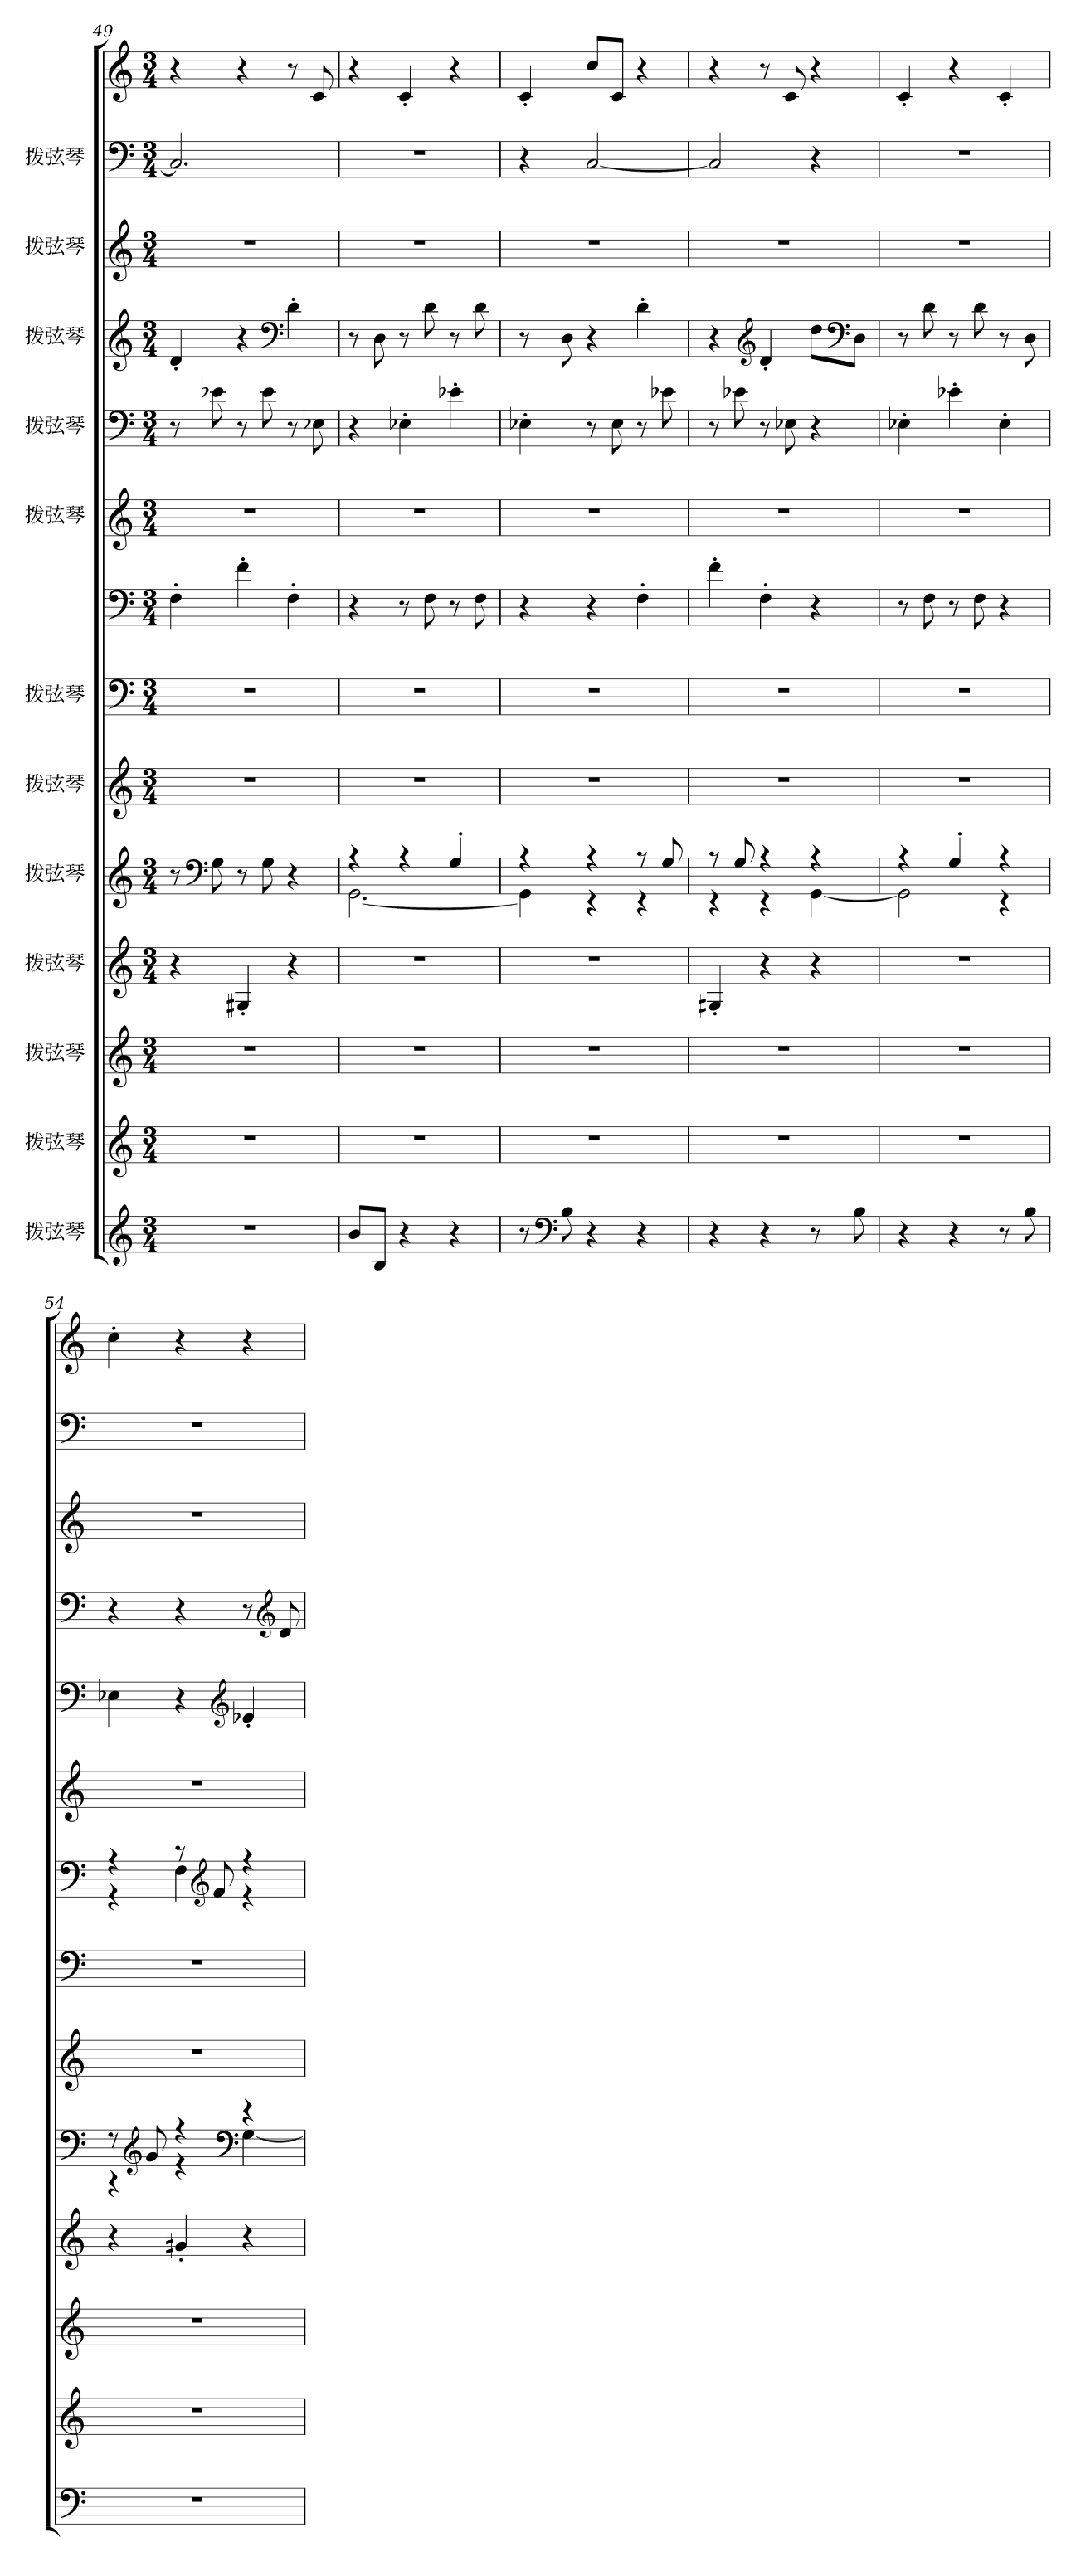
**kern	**kern	**kern	**kern	**kern	**kern	**kern	**kern	**kern	**kern	**kern	**kern	**kern	**kern
*part12	*part11	*part10	*part9	*part8	*part7	*part6	*part6	*part5	*part4	*part3	*part2	*part1	*part1
*staff14	*staff13	*staff12	*staff11	*staff10	*staff9	*staff8	*staff7	*staff6	*staff5	*staff4	*staff3	*staff2	*staff1
*I"拨弦琴	*I"拨弦琴	*I"拨弦琴	*I"拨弦琴	*I"拨弦琴	*I"拨弦琴	*I"拨弦琴	*	*I"拨弦琴	*I"拨弦琴	*I"拨弦琴	*I"拨弦琴	*I"拨弦琴	*
!!LO:PB:g=z
*clefG2	*clefG2	*clefG2	*clefG2	*clefG2	*clefG2	*clefF4	*clefF4	*clefG2	*clefF4	*clefG2	*clefG2	*clefF4	*clefG2
*k[]	*k[]	*k[]	*k[]	*k[]	*k[]	*k[]	*k[]	*k[]	*k[]	*k[]	*k[]	*k[]	*k[]
*M3/4	*M3/4	*M3/4	*M3/4	*M3/4	*M3/4	*M3/4	*M3/4	*M3/4	*M3/4	*M3/4	*M3/4	*M3/4	*M3/4
=49	=49	=49	=49	=49	=49	=49	=49	=49	=49	=49	=49	=49	=49
2.r	2.r	2.r	4r	8r	2.r	2.r	4F'\	2.r	8r	4d'/	2.r	2.C/]	4r
*	*	*	*	*clefF4	*	*	*	*	*	*	*	*	*
.	.	.	.	8G\	.	.	.	.	8e-X\	.	.	.	.
.	.	.	4G#X'/	8r	.	.	4f'\	.	8r	4r	.	.	4r
.	.	.	.	8G\	.	.	.	.	8e-\	.	.	.	.
*	*	*	*	*	*	*	*	*	*	*clefF4	*	*	*
.	.	.	4r	4r	.	.	4F'\	.	8r	4d'\	.	.	8r
.	.	.	.	.	.	.	.	.	8E-X\	.	.	.	8c/
=50	=50	=50	=50	=50	=50	=50	=50	=50	=50	=50	=50	=50	=50
*	*	*	*	*^	*	*	*	*	*	*	*	*	*
8b/L	2.r	2.r	2.r	4r	[2.GG\	2.r	2.r	4r	2.r	4r	8r	2.r	2.r	4r
8B/J	.	.	.	.	.	.	.	.	.	.	8D\	.	.	.
4r	.	.	.	4r	.	.	.	8r	.	4E-X'\	8r	.	.	4c'/
.	.	.	.	.	.	.	.	8F\	.	.	8d\	.	.	.
4r	.	.	.	4G'/	.	.	.	8r	.	4e-X'\	8r	.	.	4r
.	.	.	.	.	.	.	.	8F\	.	.	8d\	.	.	.
=51	=51	=51	=51	=51	=51	=51	=51	=51	=51	=51	=51	=51	=51	=51
8r	2.r	2.r	2.r	4r	4GG\]	2.r	2.r	4r	2.r	4E-X'\	8r	2.r	4r	4c'/
*clefF4	*	*	*	*	*	*	*	*	*	*	*	*	*	*
8B\	.	.	.	.	.	.	.	.	.	.	8D\	.	.	.
4r	.	.	.	4r	4r	.	.	4r	.	8r	4r	.	[2C/	8cc/L
.	.	.	.	.	.	.	.	.	.	8E-\	.	.	.	8c/J
4r	.	.	.	8r	4r	.	.	4F'\	.	8r	4d'\	.	.	4r
.	.	.	.	8G/	.	.	.	.	.	8e-X\	.	.	.	.
=52	=52	=52	=52	=52	=52	=52	=52	=52	=52	=52	=52	=52	=52	=52
4r	2.r	2.r	4G#X'/	8r	4r	2.r	2.r	4f'\	2.r	8r	4r	2.r	2C/]	4r
.	.	.	.	8G/	.	.	.	.	.	8e-X\	.	.	.	.
*	*	*	*	*	*	*	*	*	*	*	*clefG2	*	*	*
4r	.	.	4r	4r	4r	.	.	4F'\	.	8r	4d'/	.	.	8r
.	.	.	.	.	.	.	.	.	.	8E-X\	.	.	.	8c/
8r	.	.	4r	4r	[4GG\	.	.	4r	.	4r	8dd\L	.	4r	4r
*	*	*	*	*	*	*	*	*	*	*	*clefF4	*	*	*
8B\	.	.	.	.	.	.	.	.	.	.	8D\J	.	.	.
!!LO:PB:g=z
=53	=53	=53	=53	=53	=53	=53	=53	=53	=53	=53	=53	=53	=53	=53
4r	2.r	2.r	2.r	4r	2GG\]	2.r	2.r	8r	2.r	4E-X'\	8r	2.r	2.r	4c'/
.	.	.	.	.	.	.	.	8F\	.	.	8d\	.	.	.
4r	.	.	.	4G'/	.	.	.	8r	.	4e-X'\	8r	.	.	4r
.	.	.	.	.	.	.	.	8F\	.	.	8d\	.	.	.
8r	.	.	.	4r	4r	.	.	4r	.	4E-'\	8r	.	.	4c'/
8B\	.	.	.	.	.	.	.	.	.	.	8D\	.	.	.
=54	=54	=54	=54	=54	=54	=54	=54	=54	=54	=54	=54	=54	=54	=54
*	*	*	*	*	*	*	*	*^	*	*	*	*	*	*
2.r	2.r	2.r	4r	8r	4r	2.r	2.r	4r	4r	2.r	4E-X\	4r	2.r	2.r	4cc'\
*	*	*	*	*clefG2	*	*	*	*	*	*	*	*	*	*	*
.	.	.	.	8g/	.	.	.	.	.	.	.	.	.	.	.
.	.	.	4g#X'/	4r	4r	.	.	8r	4F\	.	4r	4r	.	.	4r
*	*	*	*	*	*	*	*	*clefG2	*	*	*	*	*	*	*
.	.	.	.	.	.	.	.	8f/	.	.	.	.	.	.	.
*	*	*	*	*clefF4	*	*	*	*	*	*	*clefG2	*	*	*	*
.	.	.	4r	4r	[4G\	.	.	4r	4r	.	4e-X'/	8r	.	.	4r
*	*	*	*	*	*	*	*	*	*	*	*	*clefG2	*	*	*
.	.	.	.	.	.	.	.	.	.	.	.	8d/	.	.	.
*	*	*	*	*v	*v	*	*	*v	*v	*	*	*	*	*	*
=	=	=	=	=	=	=	=	=	=	=	=	=	=
*-	*-	*-	*-	*-	*-	*-	*-	*-	*-	*-	*-	*-	*-
